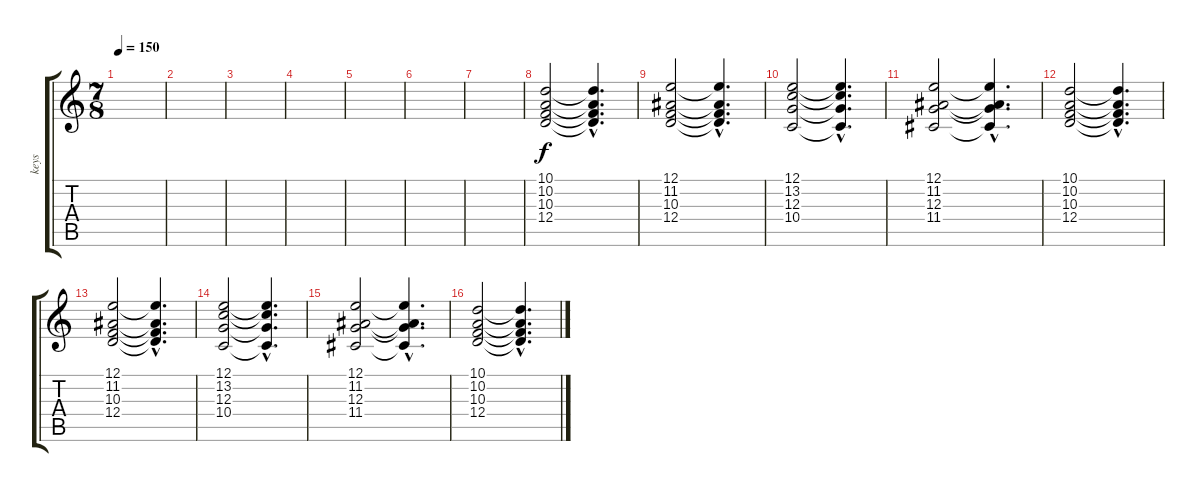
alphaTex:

\track ("keys" "keys") {instrument stringensemble1}
\staff {score tabs}
\tuning (E4 B3 G3 D3 A2 E2) {hide}
\ts (7 8)
\tempo 150
\clef g2
\ks c
|
|
|
|
|
|
|
(10.1 10.2 10.3 12.4).2 (10.1{hac t} 10.2{hac t} 10.3{hac t} 12.4{hac t}).4{d} |
(12.1 11.2 10.3 12.4).2 (12.1{hac t} 11.2{hac t} 10.3{hac t} 12.4{hac t}).4{d} |
(12.1 13.2 12.3 10.4).2 (12.1{hac t} 13.2{hac t} 12.3{hac t} 10.4{hac t}).4{d} |
(12.1 11.2 12.3 11.4).2 (12.1{hac t} 11.2{hac t} 12.3{hac t} 11.4{hac t}).4{d} |
(10.1 10.2 10.3 12.4).2 (10.1{hac t} 10.2{hac t} 10.3{hac t} 12.4{hac t}).4{d} |
(12.1 11.2 10.3 12.4).2 (12.1{hac t} 11.2{hac t} 10.3{hac t} 12.4{hac t}).4{d} |
(12.1 13.2 12.3 10.4).2 (12.1{hac t} 13.2{hac t} 12.3{hac t} 10.4{hac t}).4{d} |
(12.1 11.2 12.3 11.4).2 (12.1{hac t} 11.2{hac t} 12.3{hac t} 11.4{hac t}).4{d} |
(10.1 10.2 10.3 12.4).2 (10.1{hac t} 10.2{hac t} 10.3{hac t} 12.4{hac t}).4{d}
